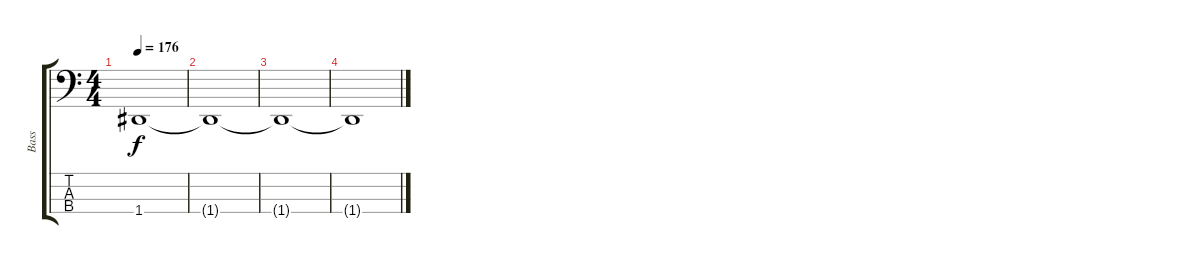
\track ("Bass" "Bass") {instrument electricbasspick}
\staff {score tabs}
\tuning (G2 D2 A1 D1) {hide}
\ts (4 4)
\tempo 176
\clef f4
\ks c
1.4.1{dy f} |
1.4{t}.1 |
1.4{t}.1 |
1.4{t}.1
